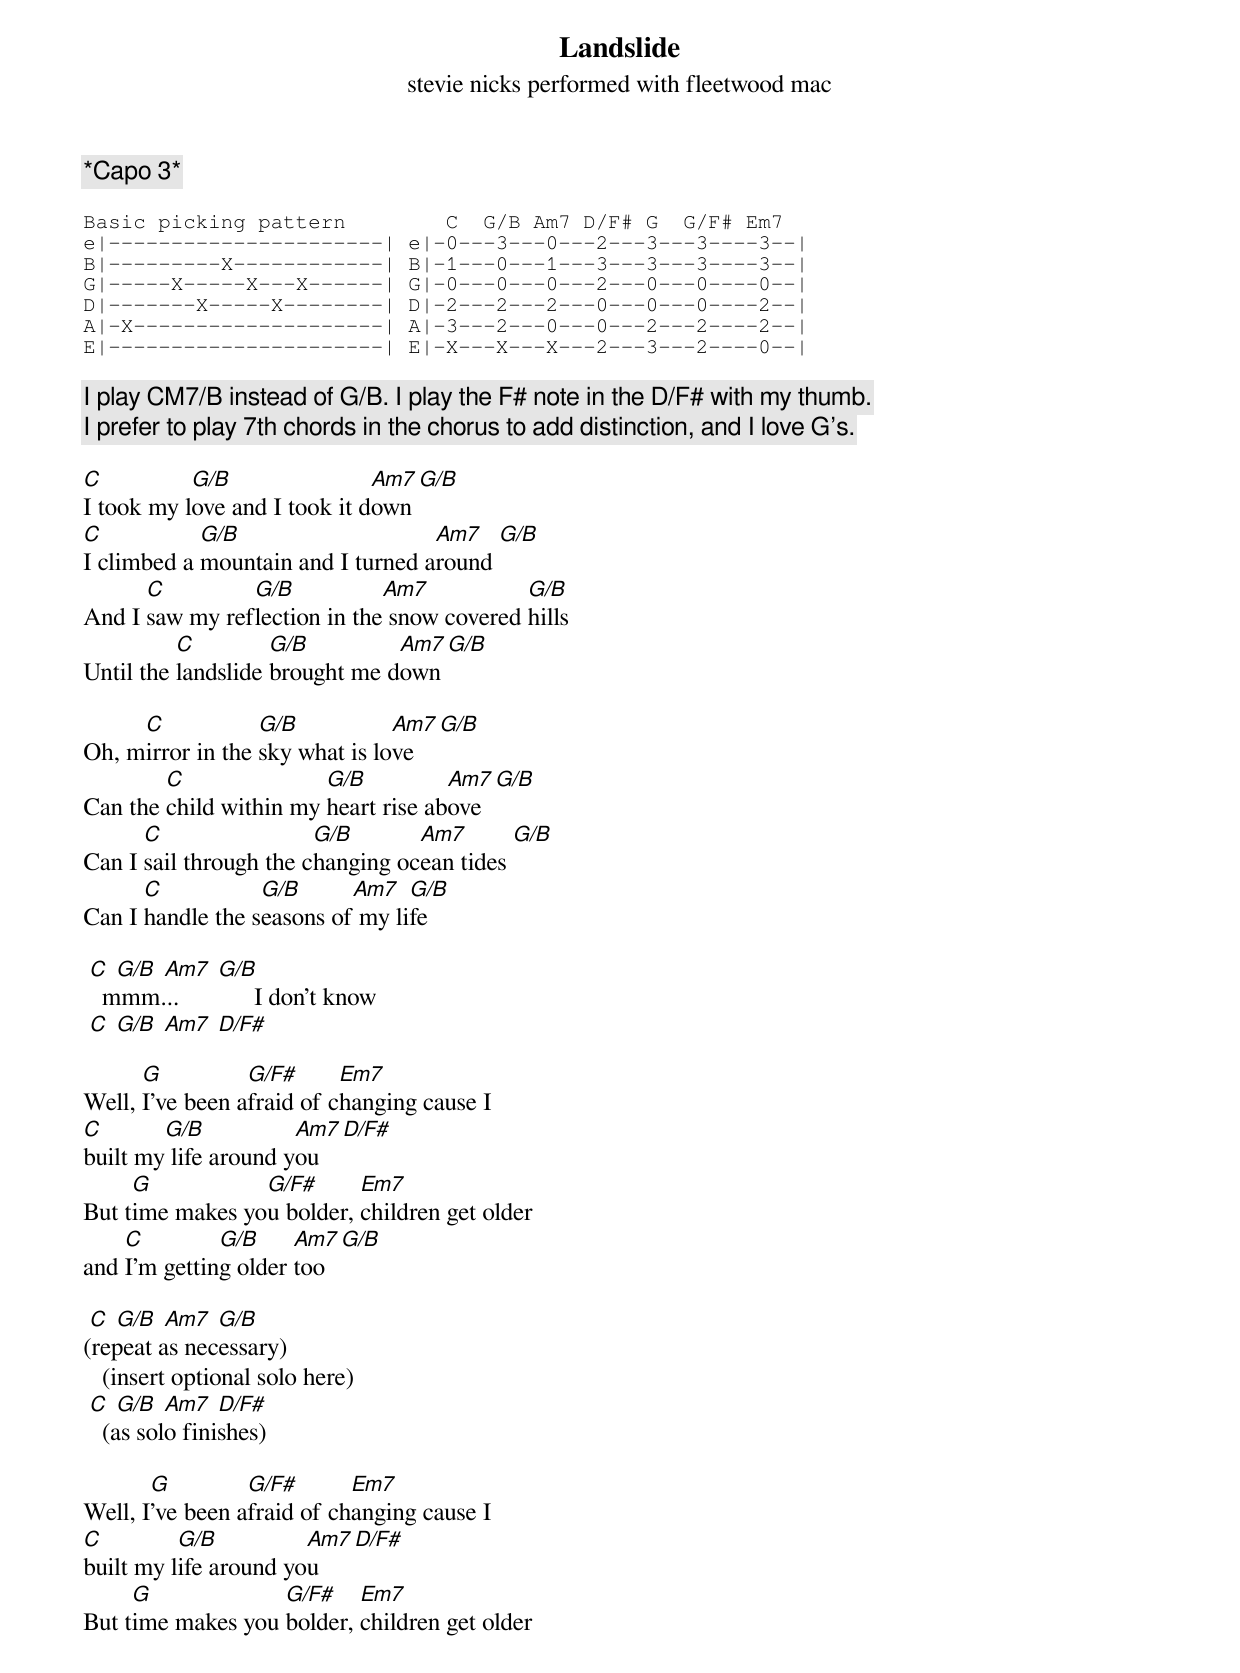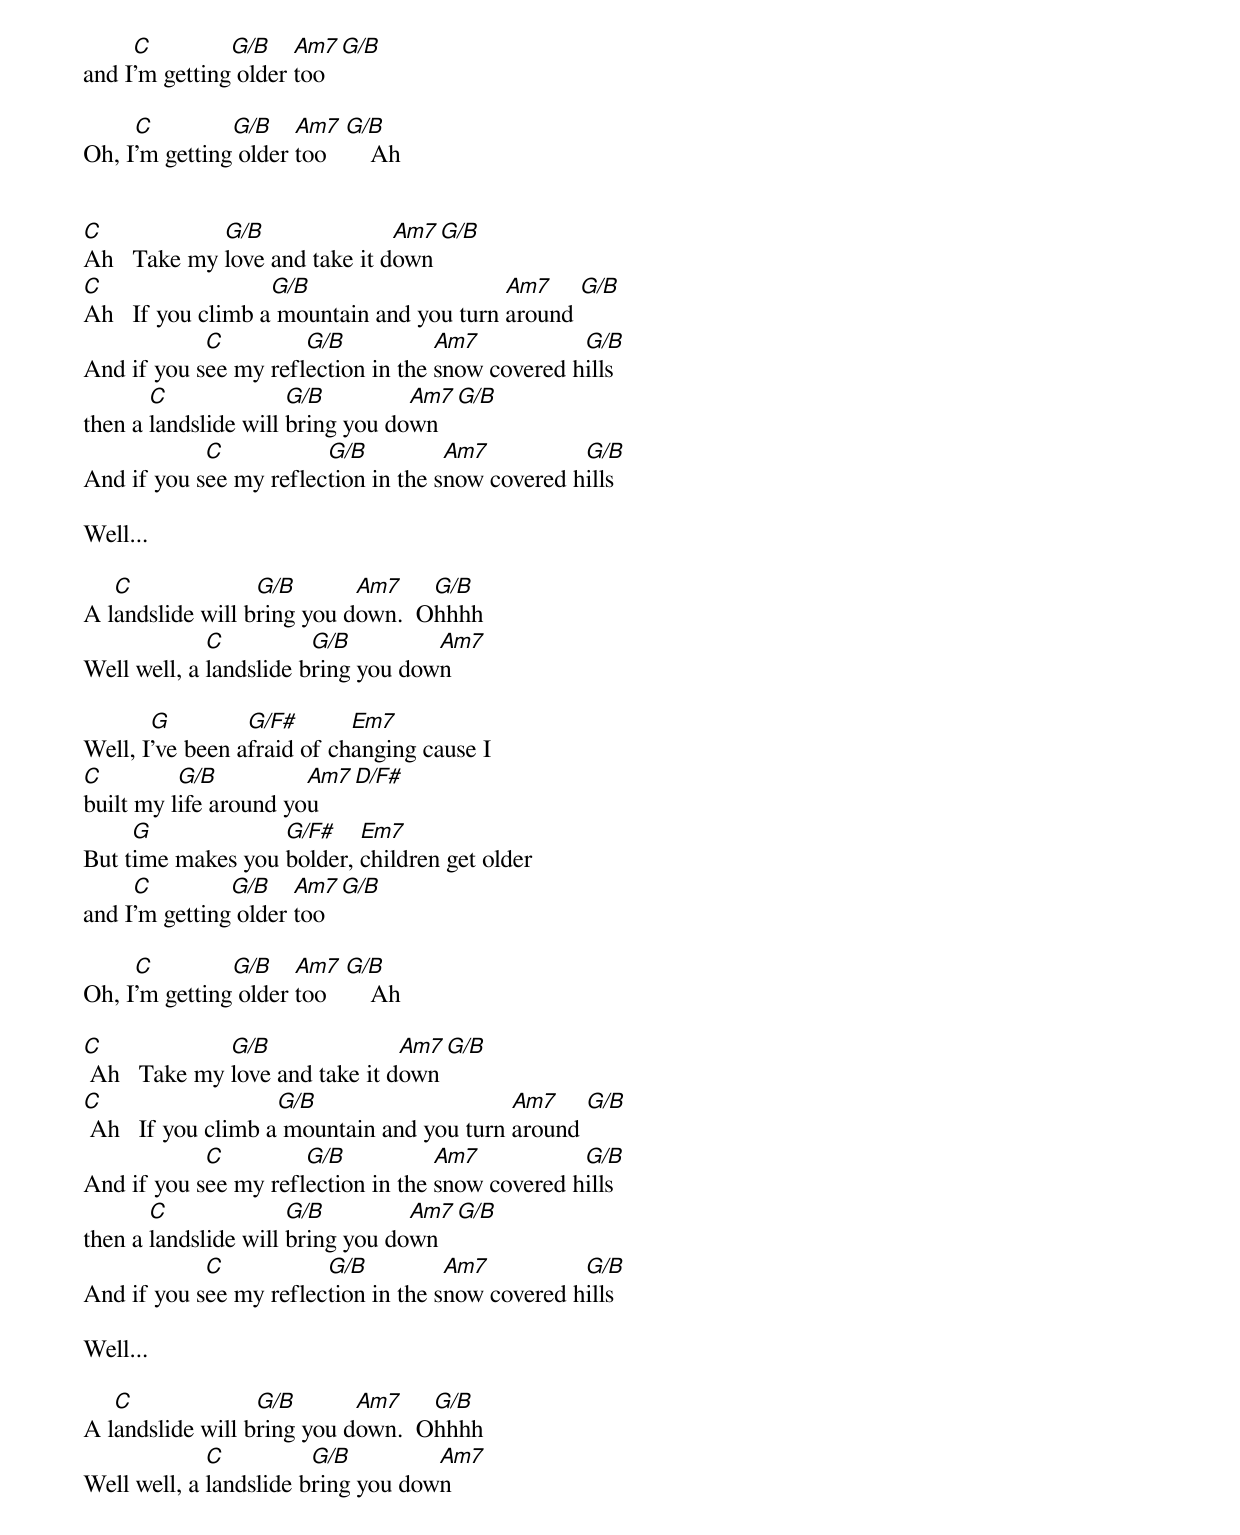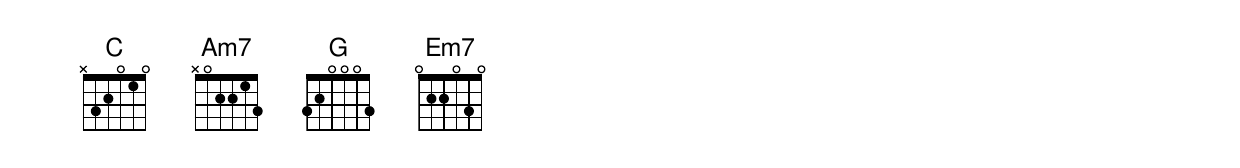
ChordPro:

{title: Landslide}
{subtitle: stevie nicks performed with fleetwood mac}

{c:*Capo 3*}

{sot}
Basic picking pattern        C  G/B Am7 D/F# G  G/F# Em7
e|----------------------| e|-0---3---0---2---3---3----3--|
B|---------X------------| B|-1---0---1---3---3---3----3--|
G|-----X-----X---X------| G|-0---0---0---2---0---0----0--|
D|-------X-----X--------| D|-2---2---2---0---0---0----2--|
A|-X--------------------| A|-3---2---0---0---2---2----2--|
E|----------------------| E|-X---X---X---2---3---2----0--|
{eot}

{c:I play CM7/B instead of G/B. I play the F# note in the D/F# with my thumb.}
{c:I prefer to play 7th chords in the chorus to add distinction, and I love G’s.}

[C]I took my l[G/B]ove and I took it d[Am7]own [G/B]
[C]I climbed a [G/B]mountain and I turned a[Am7]round [G/B]
And I [C]saw my ref[G/B]lection in the[Am7] snow covered [G/B]hills
Until the [C]landslide [G/B]brought me d[Am7]own [G/B]

Oh, m[C]irror in the [G/B]sky what is lo[Am7]ve [G/B]
Can the [C]child within my [G/B]heart rise ab[Am7]ove [G/B]
Can I [C]sail through the c[G/B]hanging oc[Am7]ean tides [G/B]
Can I [C]handle the s[G/B]easons of[Am7] my li[G/B]fe

 [C] [G/B] [Am7] [G/B]
   mmm...            I don't know
 [C] [G/B] [Am7] [D/F#]

Well, [G]I've been a[G/F#]fraid of c[Em7]hanging cause I
[C]built my[G/B] life around y[Am7]ou [D/F#]
But t[G]ime makes yo[G/F#]u bolder, [Em7]children get older
and [C]I'm gettin[G/B]g older [Am7]too [G/B]

 [C] [G/B] [Am7] [G/B]
(repeat as necessary)
   (insert optional solo here)
 [C] [G/B] [Am7] [D/F#]
   (as solo finishes)

Well, I[G]'ve been a[G/F#]fraid of ch[Em7]anging cause I
[C]built my l[G/B]ife around yo[Am7]u [D/F#]
But t[G]ime makes you [G/F#]bolder, [Em7]children get older
and I[C]'m getting[G/B] older [Am7]too [G/B]

Oh, I[C]'m getting[G/B] older [Am7]too   [G/B]    Ah


[C]Ah   Take my [G/B]love and take it d[Am7]own [G/B]
[C]Ah   If you climb a[G/B] mountain and you turn [Am7]around [G/B]
And if you s[C]ee my refl[G/B]ection in the [Am7]snow covered h[G/B]ills
then a [C]landslide will [G/B]bring you do[Am7]wn [G/B]
And if you s[C]ee my reflec[G/B]tion in the s[Am7]now covered h[G/B]ills

Well...

A l[C]andslide will b[G/B]ring you d[Am7]own.  O[G/B]hhhh
Well well, a [C]landslide b[G/B]ring you dow[Am7]n

Well, I[G]'ve been a[G/F#]fraid of ch[Em7]anging cause I
[C]built my l[G/B]ife around yo[Am7]u [D/F#]
But t[G]ime makes you [G/F#]bolder, [Em7]children get older
and I[C]'m getting[G/B] older [Am7]too [G/B]

Oh, I[C]'m getting[G/B] older [Am7]too   [G/B]    Ah

[C] Ah   Take my [G/B]love and take it d[Am7]own [G/B]
[C] Ah   If you climb a[G/B] mountain and you turn [Am7]around [G/B]
And if you s[C]ee my refl[G/B]ection in the [Am7]snow covered h[G/B]ills
then a [C]landslide will [G/B]bring you do[Am7]wn [G/B]
And if you s[C]ee my reflec[G/B]tion in the s[Am7]now covered h[G/B]ills

Well...

A l[C]andslide will b[G/B]ring you d[Am7]own.  O[G/B]hhhh
Well well, a [C]landslide b[G/B]ring you dow[Am7]n
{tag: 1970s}
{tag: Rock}
